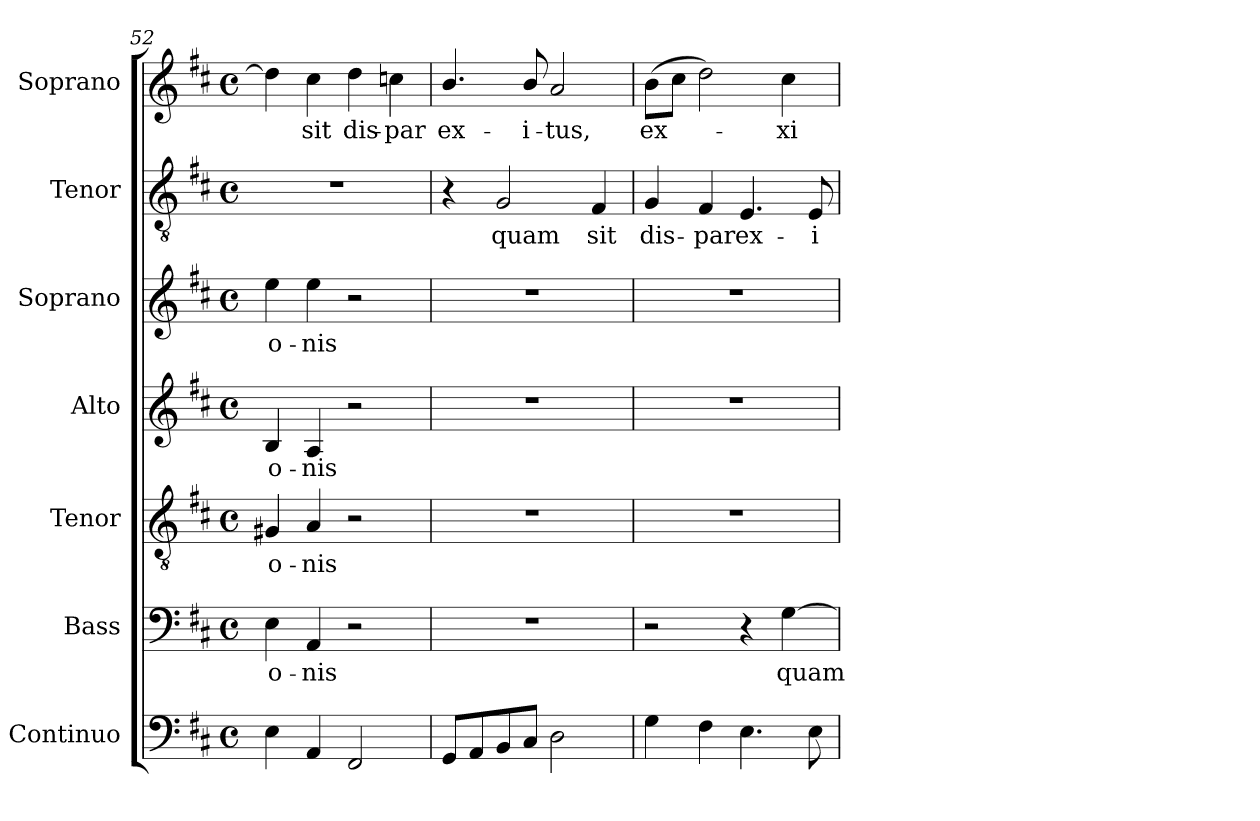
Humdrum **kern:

**kern	**kern	**text	**kern	**text	**kern	**text	**kern	**text	**kern	**text	**kern	**text
*part7	*part6	*part6	*part5	*part5	*part4	*part4	*part3	*part3	*part2	*part2	*part1	*part1
*staff7	*staff6	*staff6	*staff5	*staff5	*staff4	*staff4	*staff3	*staff3	*staff2	*staff2	*staff1	*staff1
*I"Continuo	*I"Bass	*	*I"Tenor	*	*I"Alto	*	*I"Soprano	*	*I"Tenor	*	*I"Soprano	*
*I'Cont.	*I'B.	*	*I'T.	*	*I'A.	*	*I'S.	*	*I'T.	*	*I'S.	*
*clefF4	*clefF4	*	*clefGv2	*	*clefG2	*	*clefG2	*	*clefGv2	*	*clefG2	*
*	*	*	*ITrd7c12	*	*	*	*	*	*ITrd7c12	*	*	*
*k[f#c#]	*k[f#c#]	*	*k[f#c#]	*	*k[f#c#]	*	*k[f#c#]	*	*k[f#c#]	*	*k[f#c#]	*
*D:	*D:	*	*D:	*	*D:	*	*D:	*	*D:	*	*D:	*
*M4/4	*M4/4	*	*M4/4	*	*M4/4	*	*M4/4	*	*M4/4	*	*M4/4	*
*met(c)	*met(c)	*	*met(c)	*	*met(c)	*	*met(c)	*	*met(c)	*	*met(c)	*
=52	=52	=52	=52	=52	=52	=52	=52	=52	=52	=52	=52	=52
!	!	!LO:LY:b:color=#000000	!	!	!	!	!	!	!	!	!	!
!	!	!	!	!LO:LY:b:color=#000000	!	!	!	!	!	!	!	!
!	!	!	!	!	!	!LO:LY:b:color=#000000	!	!	!	!	!	!
!	!	!	!	!	!	!	!	!LO:LY:b:color=#000000	!	!	!	!
4Ei\	4Ei\	-o-	4GG#Xi/	-o-	4Bi/	-o-	4eei\	-o-	1r	.	4ddi\]	.
!	!	!LO:LY:b:color=#000000	!	!	!	!	!	!	!	!	!	!
!	!	!	!	!LO:LY:b:color=#000000	!	!	!	!	!	!	!	!
!	!	!	!	!	!	!LO:LY:b:color=#000000	!	!	!	!	!	!
!	!	!	!	!	!	!	!	!LO:LY:b:color=#000000	!	!	!	!
!	!	!	!	!	!	!	!	!	!	!	!	!LO:LY:b:color=#000000
4AAi/	4AAi/	-nis	4AAi/	-nis	4Ai/	-nis	4eei\	-nis	.	.	4cc#i\	sit
!	!	!	!	!	!	!	!	!	!	!	!	!LO:LY:b:color=#000000
2FF#i/	2r	.	2r	.	2r	.	2r	.	.	.	4ddi\	dis-
!	!	!	!	!	!	!	!	!	!	!	!	!LO:LY:b:color=#000000
.	.	.	.	.	.	.	.	.	.	.	4ccni\	-par
=53	=53	=53	=53	=53	=53	=53	=53	=53	=53	=53	=53	=53
!	!	!	!	!	!	!	!	!	!	!	!	!LO:LY:b:color=#000000
8GGi/L	1r	.	1r	.	1r	.	1r	.	4r	.	4.bi/	ex-
8AAi/	.	.	.	.	.	.	.	.	.	.	.	.
!	!	!	!	!	!	!	!	!	!	!LO:LY:b:color=#000000	!	!
8BBi/	.	.	.	.	.	.	.	.	2GGi/	quam	.	.
!	!	!	!	!	!	!	!	!	!	!	!	!LO:LY:b:color=#000000
8C#i/J	.	.	.	.	.	.	.	.	.	.	8bi/	-i-
!	!	!	!	!	!	!	!	!	!	!	!	!LO:LY:b:color=#000000
2Di\	.	.	.	.	.	.	.	.	.	.	2ai/	-tus,
!	!	!	!	!	!	!	!	!	!	!LO:LY:b:color=#000000	!	!
.	.	.	.	.	.	.	.	.	4FF#i/	sit	.	.
!!LO:LB:g=z
=54	=54	=54	=54	=54	=54	=54	=54	=54	=54	=54	=54	=54
!	!	!	!	!	!	!	!	!	!	!LO:LY:b:color=#000000	!	!
!	!	!	!	!	!	!	!	!	!	!	!	!LO:LY:b:color=#000000
4Gi\	2r	.	1r	.	1r	.	1r	.	4GGi/	dis-	(8bi\L	ex-
.	.	.	.	.	.	.	.	.	.	.	8cc#i\J	.
!	!	!	!	!	!	!	!	!	!	!LO:LY:b:color=#000000	!	!
4F#i\	.	.	.	.	.	.	.	.	4FF#i/	-par	2ddi\)	.
!	!	!	!	!	!	!	!	!	!	!LO:LY:b:color=#000000	!	!
4.Ei\	4r	.	.	.	.	.	.	.	4.EEi/	ex-	.	.
!	!	!LO:LY:b:color=#000000	!	!	!	!	!	!	!	!	!	!
!	!	!	!	!	!	!	!	!	!	!	!	!LO:LY:b:color=#000000
.	[>4Gi\	quam	.	.	.	.	.	.	.	.	4cc#i\	-xi-
!	!	!	!	!	!	!	!	!	!	!LO:LY:b:color=#000000	!	!
8Ei\	.	.	.	.	.	.	.	.	8EEi/	-i-	.	.
=	=	=	=	=	=	=	=	=	=	=	=	=
*-	*-	*-	*-	*-	*-	*-	*-	*-	*-	*-	*-	*-
